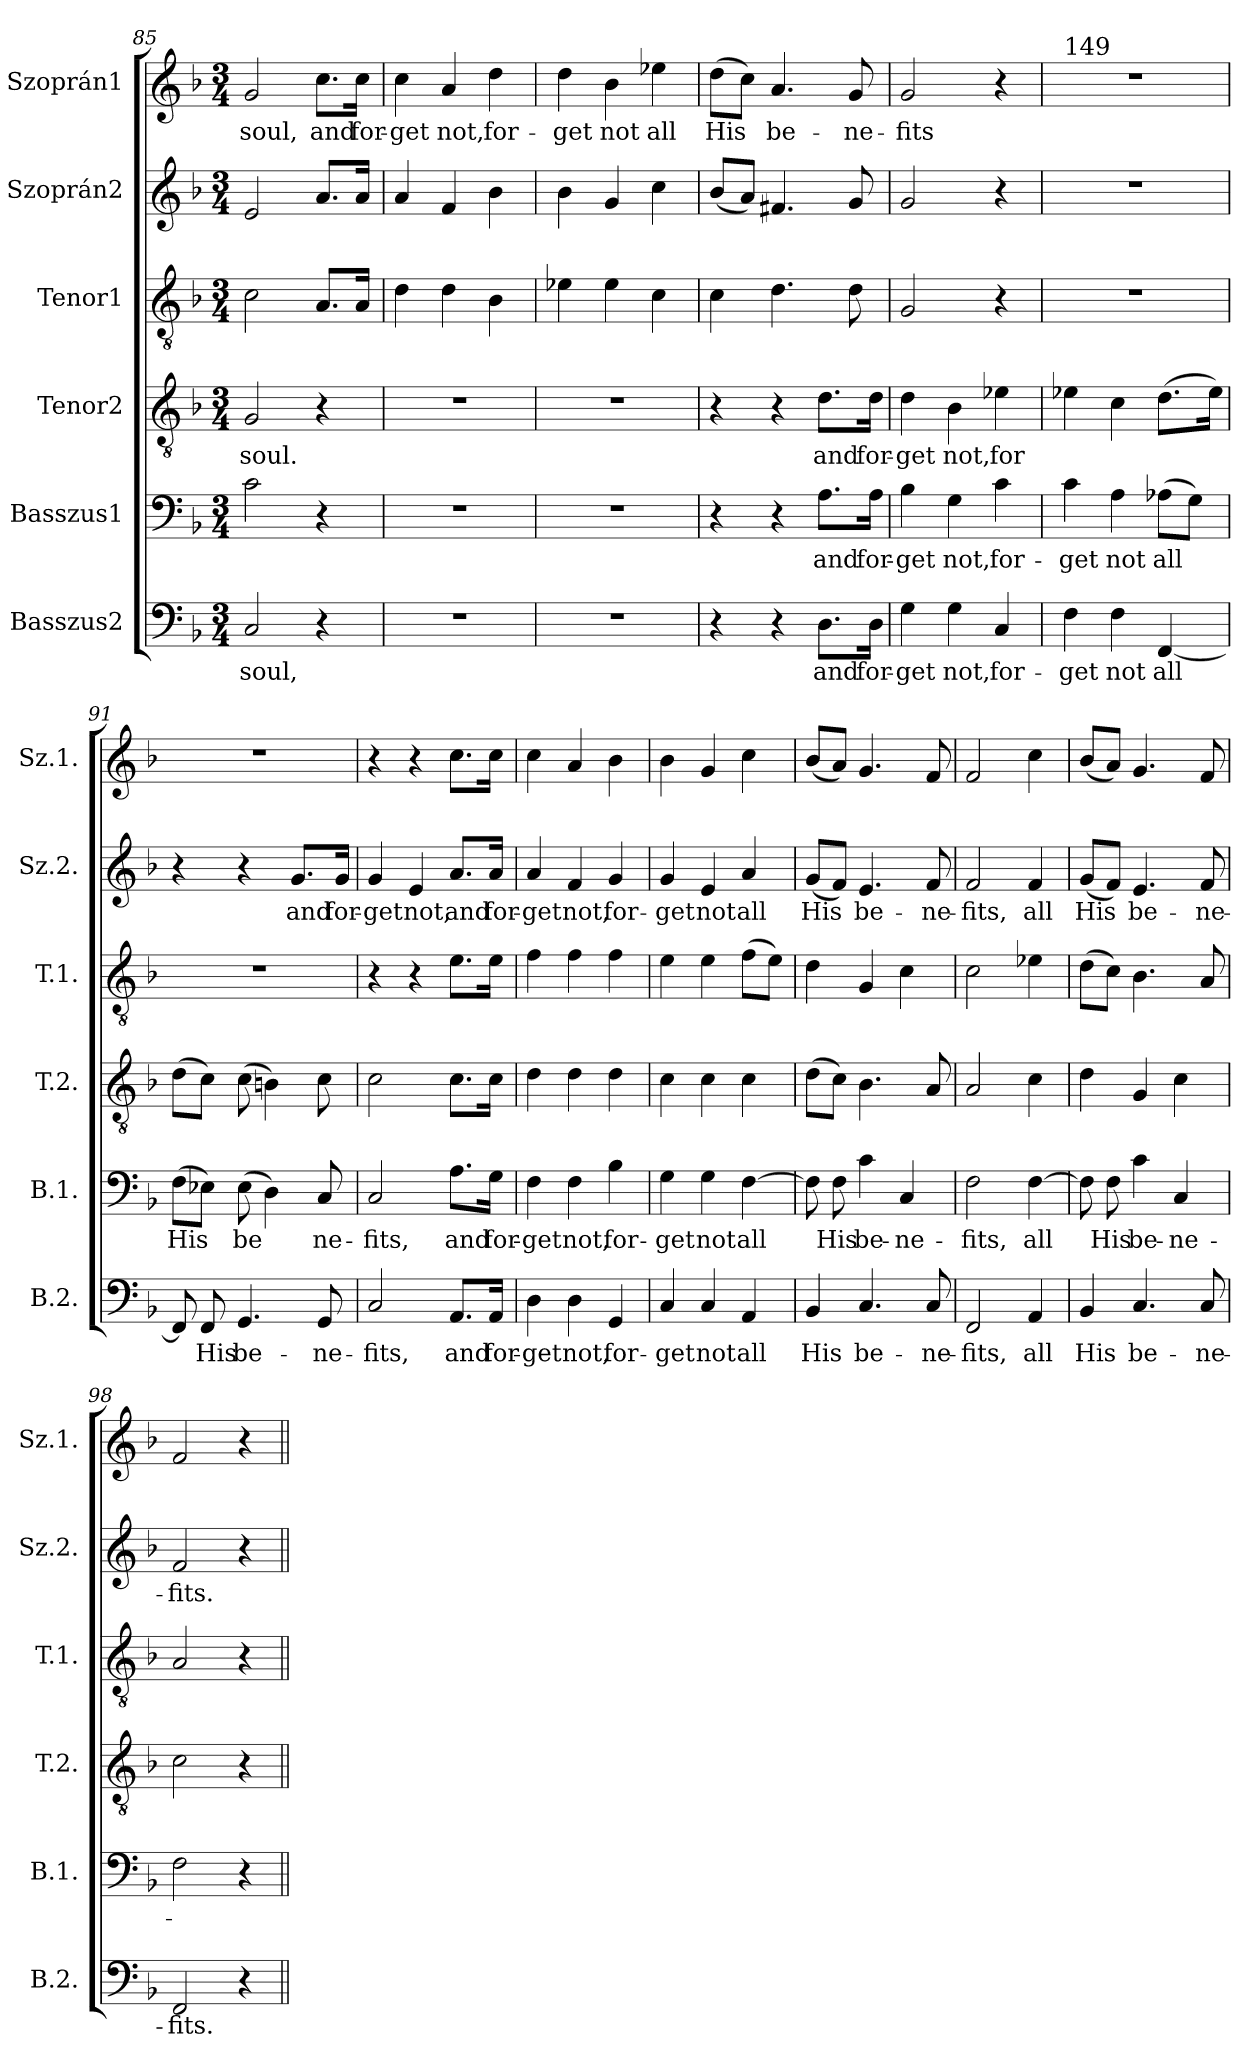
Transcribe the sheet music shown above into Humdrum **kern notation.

**kern	**text	**kern	**text	**kern	**text	**kern	**kern	**text	**kern	**text
*part6	*part6	*part5	*part5	*part4	*part4	*part3	*part2	*part2	*part1	*part1
*staff6	*staff6	*staff5	*staff5	*staff4	*staff4	*staff3	*staff2	*staff2	*staff1	*staff1
*I"Basszus2	*	*I"Basszus1	*	*I"Tenor2	*	*I"Tenor1	*I"Szoprán2	*	*I"Szoprán1	*
*I'B.2.	*	*I'B.1.	*	*I'T.2.	*	*I'T.1.	*I'Sz.2.	*	*I'Sz.1.	*
*clefF4	*	*clefF4	*	*clefGv2	*	*clefGv2	*clefG2	*	*clefG2	*
*k[b-]	*	*k[b-]	*	*k[b-]	*	*k[b-]	*k[b-]	*	*k[b-]	*
*M3/4	*	*M3/4	*	*M3/4	*	*M3/4	*M3/4	*	*M3/4	*
=85	=85	=85	=85	=85	=85	=85	=85	=85	=85	=85
!	!LO:LY:b	!	!	!	!LO:LY:b	!	!	!	!	!LO:LY:b
2C/	soul,	2c\	.	2G/	soul.	2c\	2e/	.	2g/	soul,
!	!	!	!	!	!	!	!	!	!	!LO:LY:b
4r	.	4r	.	4r	.	8.A/L	8.a/L	.	8.cc\L	and
!	!	!	!	!	!	!	!	!	!	!LO:LY:b
.	.	.	.	.	.	16A/Jk	16a/Jk	.	16cc\Jk	for-
=86	=86	=86	=86	=86	=86	=86	=86	=86	=86	=86
!	!	!	!	!	!	!	!	!	!	!LO:LY:b
2.r	.	2.r	.	2.r	.	4d\	4a/	.	4cc\	-get
!	!	!	!	!	!	!	!	!	!	!LO:LY:b
.	.	.	.	.	.	4d\	4f/	.	4a/	not,
!	!	!	!	!	!	!	!	!	!	!LO:LY:b
.	.	.	.	.	.	4B-\	4b-\	.	4dd\	for-
=87	=87	=87	=87	=87	=87	=87	=87	=87	=87	=87
!	!	!	!	!	!	!	!	!	!	!LO:LY:b
2.r	.	2.r	.	2.r	.	4e-X\	4b-\	.	4dd\	-get
!	!	!	!	!	!	!	!	!	!	!LO:LY:b
.	.	.	.	.	.	4e-\	4g/	.	4b-\	not
!	!	!	!	!	!	!	!	!	!	!LO:LY:b
.	.	.	.	.	.	4c\	4cc\	.	4ee-X\	all
=88	=88	=88	=88	=88	=88	=88	=88	=88	=88	=88
!	!	!	!	!	!	!	!	!	!	!LO:LY:b
4r	.	4r	.	4r	.	4c\	(>8b-/L	.	(>8dd\L	His
.	.	.	.	.	.	.	8a/J)	.	8cc\J)	.
!	!	!	!	!	!	!	!	!	!	!LO:LY:b
4r	.	4r	.	4r	.	4.d\	4.f#X/	.	4.a/	be-
!	!LO:LY:b	!	!LO:LY:b	!	!LO:LY:b	!	!	!	!	!
8.D\L	and	8.A\L	and	8.d\L	and	.	.	.	.	.
!	!	!	!	!	!	!	!	!	!	!LO:LY:b
.	.	.	.	.	.	8d\	8g/	.	8g/	-ne-
!	!LO:LY:b	!	!LO:LY:b	!	!LO:LY:b	!	!	!	!	!
16D\Jk	for-	16A\Jk	for-	16d\Jk	for-	.	.	.	.	.
=89	=89	=89	=89	=89	=89	=89	=89	=89	=89	=89
!	!LO:LY:b	!	!LO:LY:b	!	!LO:LY:b	!	!	!	!	!LO:LY:b
4G\	-get	4B-\	-get	4d\	-get	2G/	2g/	.	2g/	-fits
!	!LO:LY:b	!	!LO:LY:b	!	!LO:LY:b	!	!	!	!	!
4G\	not,	4G\	not,	4B-\	not,	.	.	.	.	.
!	!LO:LY:b	!	!LO:LY:b	!	!LO:LY:b	!	!	!	!	!
4C/	for-	4c\	for-	4e-X\	for	4r	4r	.	4r	.
!!LO:LB:g=z
=90	=90	=90	=90	=90	=90	=90	=90	=90	=90	=90
!	!	!	!	!	!	!	!	!	!LO:TX:a:t=149	!
!	!LO:LY:b	!	!LO:LY:b	!	!	!	!	!	!	!
4F\	-get	4c\	get	4e-X\	.	2.r	2.r	.	2.r	.
!	!LO:LY:b	!	!LO:LY:b	!	!	!	!	!	!	!
4F\	not	4A\	not	4c\	.	.	.	.	.	.
!	!LO:LY:b	!	!LO:LY:b	!	!	!	!	!	!	!
[4FF/	all	(<8A-X\L	all	(>8.d\L	.	.	.	.	.	.
.	.	8G\J)	.	.	.	.	.	.	.	.
.	.	.	.	16e-\Jk)	.	.	.	.	.	.
=91	=91	=91	=91	=91	=91	=91	=91	=91	=91	=91
!	!	!	!LO:LY:b	!	!	!	!	!	!	!
8FF/]	.	(<8F\L	His	(>8d\L	.	2.r	4r	.	2.r	.
!	!LO:LY:b	!	!	!	!	!	!	!	!	!
8FF/	His	8E-X\J)	.	8c\J)	.	.	.	.	.	.
!	!LO:LY:b	!	!LO:LY:b	!	!	!	!	!	!	!
4.GG/	be-	(<8E-\	be	(>8c\	.	.	4r	.	.	.
.	.	4D\)	.	4Bn\)	.	.	.	.	.	.
!	!	!	!	!	!	!	!	!LO:LY:b	!	!
.	.	.	.	.	.	.	8.g/L	and	.	.
!	!LO:LY:b	!	!LO:LY:b	!	!	!	!	!	!	!
8GG/	-ne-	8C/	ne-	8c\	.	.	.	.	.	.
!	!	!	!	!	!	!	!	!LO:LY:b	!	!
.	.	.	.	.	.	.	16g/Jk	for-	.	.
=92	=92	=92	=92	=92	=92	=92	=92	=92	=92	=92
!	!LO:LY:b	!	!LO:LY:b	!	!	!	!	!LO:LY:b	!	!
2C/	-fits,	2C/	-fits,	2c\	.	4r	4g/	-get	4r	.
!	!	!	!	!	!	!	!	!LO:LY:b	!	!
.	.	.	.	.	.	4r	4e/	not,	4r	.
!	!LO:LY:b	!	!LO:LY:b	!	!	!	!	!LO:LY:b	!	!
8.AA/L	and	8.A\L	and	8.c\L	.	8.e\L	8.a/L	and	8.cc\L	.
!	!LO:LY:b	!	!LO:LY:b	!	!	!	!	!LO:LY:b	!	!
16AA/Jk	for-	16G\Jk	for-	16c\Jk	.	16e\Jk	16a/Jk	for-	16cc\Jk	.
=93	=93	=93	=93	=93	=93	=93	=93	=93	=93	=93
!	!LO:LY:b	!	!LO:LY:b	!	!	!	!	!LO:LY:b	!	!
4D\	-get	4F\	-get	4d\	.	4f\	4a/	-get	4cc\	.
!	!LO:LY:b	!	!LO:LY:b	!	!	!	!	!LO:LY:b	!	!
4D\	not,	4F\	not,	4d\	.	4f\	4f/	not,	4a/	.
!	!LO:LY:b	!	!LO:LY:b	!	!	!	!	!LO:LY:b	!	!
4GG/	for-	4B-\	for-	4d\	.	4f\	4g/	for-	4b-\	.
=94	=94	=94	=94	=94	=94	=94	=94	=94	=94	=94
!	!LO:LY:b	!	!LO:LY:b	!	!	!	!	!LO:LY:b	!	!
4C/	-get	4G\	-get	4c\	.	4e\	4g/	-get	4b-\	.
!	!LO:LY:b	!	!LO:LY:b	!	!	!	!	!LO:LY:b	!	!
4C/	not	4G\	not	4c\	.	4e\	4e/	not	4g/	.
!	!LO:LY:b	!	!LO:LY:b	!	!	!	!	!LO:LY:b	!	!
4AA/	all	[4F\	all	4c\	.	(>8f\L	4a/	all	4cc\	.
.	.	.	.	.	.	8e\J)	.	.	.	.
=95	=95	=95	=95	=95	=95	=95	=95	=95	=95	=95
!	!LO:LY:b	!	!	!	!	!	!	!LO:LY:b	!	!
4BB-/	His	8F\]	.	(>8d\L	.	4d\	(>8g/L	His	(>8b-/L	.
!	!	!	!LO:LY:b	!	!	!	!	!	!	!
.	.	8F\	His	8c\J)	.	.	8f/J)	.	8a/J)	.
!	!LO:LY:b	!	!LO:LY:b	!	!	!	!	!LO:LY:b	!	!
4.C/	be-	4c\	be-	4.B-\	.	4G/	4.e/	be-	4.g/	.
!	!	!	!LO:LY:b	!	!	!	!	!	!	!
.	.	4C/	-ne-	.	.	4c\	.	.	.	.
!	!LO:LY:b	!	!	!	!	!	!	!LO:LY:b	!	!
8C/	-ne-	.	.	8A/	.	.	8f/	-ne-	8f/	.
=96	=96	=96	=96	=96	=96	=96	=96	=96	=96	=96
!	!LO:LY:b	!	!LO:LY:b	!	!	!	!	!LO:LY:b	!	!
2FF/	-fits,	2F\	-fits,	2A/	.	2c\	2f/	-fits,	2f/	.
!	!LO:LY:b	!	!LO:LY:b	!	!	!	!	!LO:LY:b	!	!
4AA/	all	[4F\	all	4c\	.	4e-X\	4f/	all	4cc\	.
=97	=97	=97	=97	=97	=97	=97	=97	=97	=97	=97
!	!LO:LY:b	!	!	!	!	!	!	!LO:LY:b	!	!
4BB-/	His	8F\]	.	4d\	.	(>8d\L	(>8g/L	His	(>8b-/L	.
!	!	!	!LO:LY:b	!	!	!	!	!	!	!
.	.	8F\	His	.	.	8c\J)	8f/J)	.	8a/J)	.
!	!LO:LY:b	!	!LO:LY:b	!	!	!	!	!LO:LY:b	!	!
4.C/	be-	4c\	be-	4G/	.	4.B-\	4.e/	be-	4.g/	.
!	!	!	!LO:LY:b	!	!	!	!	!	!	!
.	.	4C/	-ne-	4c\	.	.	.	.	.	.
!	!LO:LY:b	!	!	!	!	!	!	!LO:LY:b	!	!
8C/	-ne-	.	.	.	.	8A/	8f/	-ne-	8f/	.
=98	=98	=98	=98	=98	=98	=98	=98	=98	=98	=98
!	!LO:LY:b	!	!	!	!	!	!	!LO:LY:b	!	!
2FF/	-fits.	2F\	.	2c\	.	2A/	2f/	-fits.	2f/	.
4r	.	4r	.	4r	.	4r	4r	.	4r	.
=||	=||	=||	=||	=||	=||	=||	=||	=||	=||	=||
*-	*-	*-	*-	*-	*-	*-	*-	*-	*-	*-
